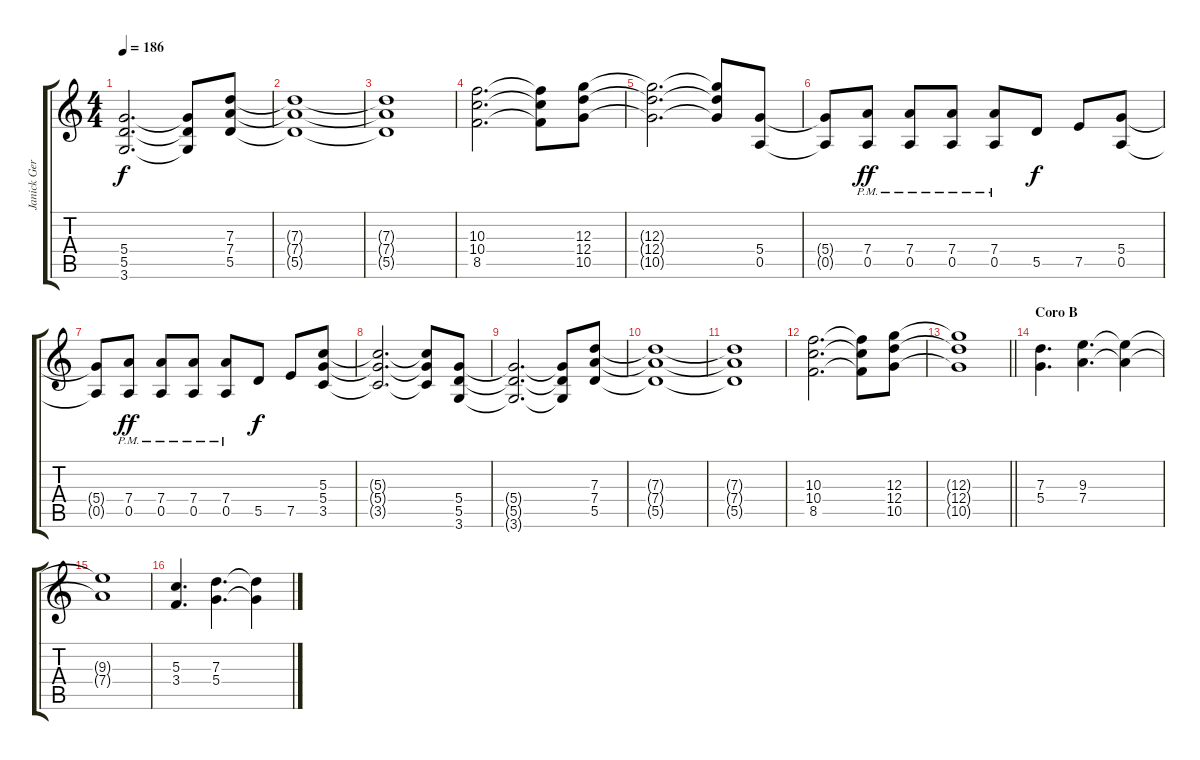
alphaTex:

\track ("Janick Gers" "Janick Ger") {instrument distortionguitar}
\staff {score tabs}
\tuning (E4 B3 G3 D3 A2 E2) {hide}
\ts (4 4)
\tempo 186
\clef g2
\ks c
(5.4{t} 5.5{t} 3.6{t}).2{d dy f} (5.4{t} 5.5{t} 3.6{t}).8 (7.3 7.4 5.5).8 |
(7.3{t} 7.4{t} 5.5{t}).1 |
(7.3{t} 7.4{t} 5.5{t}).1 |
(10.3 10.4 8.5).2{d} (10.3{t} 10.4{t} 8.5{t}).8 (12.3 12.4 10.5).8 |
(12.3{t} 12.4{t} 10.5{t}).2{d} (12.3{t} 12.4{t} 10.5{t}).8 (5.4 0.5).8 |
(5.4{t} 0.5{t}).8 (7.4{pm} 0.5{pm}).8{dy ff} (7.4{pm} 0.5{pm}).8 (7.4{pm} 0.5{pm}).8 (7.4{pm} 0.5{pm}).8 5.5.8{dy f} 7.5.8 (5.4 0.5).8 |
(5.4{t} 0.5{t}).8 (7.4{pm} 0.5{pm}).8{dy ff} (7.4{pm} 0.5{pm}).8 (7.4{pm} 0.5{pm}).8 (7.4{pm} 0.5{pm}).8 5.5.8{dy f} 7.5.8 (5.3 5.4 3.5).8 |
(5.3{t} 5.4{t} 3.5{t}).2{d} (5.3{t} 5.4{t} 3.5{t}).8 (5.4 5.5 3.6).8 |
(5.4{t} 5.5{t} 3.6{t}).2{d} (5.4{t} 5.5{t} 3.6{t}).8 (7.3 7.4 5.5).8 |
(7.3{t} 7.4{t} 5.5{t}).1 |
(7.3{t} 7.4{t} 5.5{t}).1 |
(10.3 10.4 8.5).2{d} (10.3{t} 10.4{t} 8.5{t}).8 (12.3 12.4 10.5).8 |
\barLineRight lightlight
(12.3{t} 12.4{t} 10.5{t}).1 |
\section ("" "Coro B")
(7.3 5.4).4{d} (9.3 7.4).4{d} (9.3{t} 7.4{t}).4 |
(9.3{t} 7.4{t}).1 |
(5.3 3.4).4{d} (7.3 5.4).4{d} (7.3{t} 5.4{t}).4
